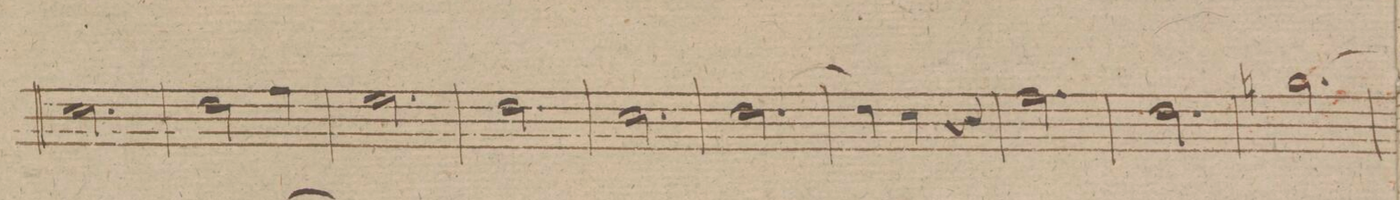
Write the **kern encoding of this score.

**kern	**dynam
*I"Trombone Tenore.	*
*clefC4	*
*k[f#]	*
*met(c|)	*
*M3/4	*
2.B\	.
=205	=205
2c\	.
4e\	.
=206	=206
2.d\	.
=207	=207
2.c\	.
=208	=208
2.B\	.
=209	=209
[2.c\	.
=210	=210
4c\]	.
4B\	.
4r	.
=211	=211
2.e\	.
=212	=212
2.c\	.
=213	=213
[2.fn\	.
=214	=214
*-	*-
